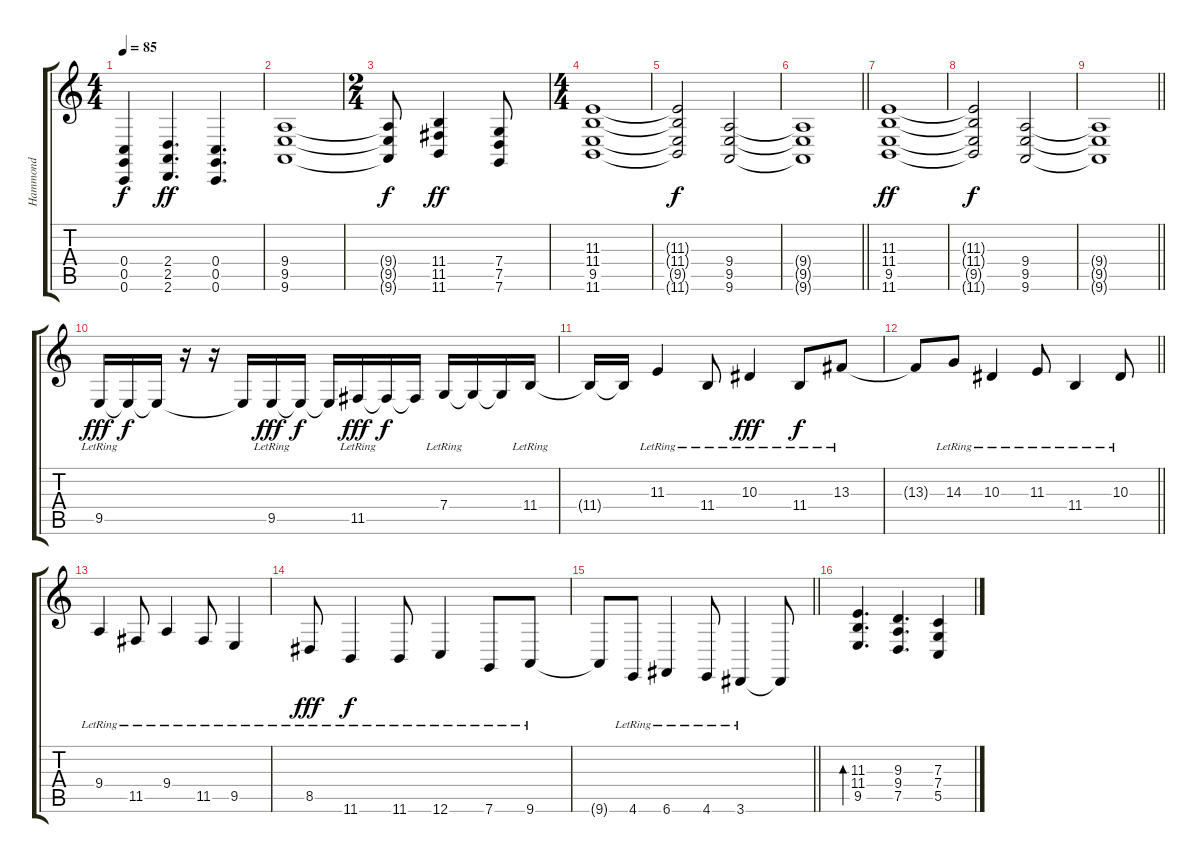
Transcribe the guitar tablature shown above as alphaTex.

\track ("Hammond" "Hammond") {instrument drawbarorgan}
\staff {score tabs}
\tuning (D4 A3 F3 C3 G2 C2) {hide}
\ts (4 4)
\tempo 85
\clef g2
\ks c
(0.4{t} 0.5{t} 0.6{t}).4{dy f} (2.4 2.5 2.6).4{d dy ff} (0.4 0.5 0.6).4{d} |
(9.4 9.5 9.6).1 |
\ts (2 4)
(9.4{t} 9.5{t} 9.6{t}).8{dy f} (11.4 11.5 11.6).4{dy ff} (7.4 7.5 7.6).8 |
\ts (4 4)
(11.3 11.4 9.5 11.6).1 |
(11.3{t} 11.4{t} 9.5{t} 11.6{t}).2{dy f} (9.4 9.5 9.6).2 |
\barLineRight lightlight
(9.4{t} 9.5{t} 9.6{t}).1 |
\section ("" "")
(11.3 11.4 9.5 11.6).1{dy ff} |
(11.3{t} 11.4{t} 9.5{t} 11.6{t}).2{dy f} (9.4 9.5 9.6).2 |
\barLineRight lightlight
(9.4{t} 9.5{t} 9.6{t}).1 |
\section ("" "")
9.5{lr}.16{dy fff} 9.5{t}.16{dy f} 9.5{t}.16 r.16 r.16 9.5{t}.16 9.5{lr}.16{dy fff} 9.5{t}.16{dy f} 9.5{t}.16 11.5{lr}.16{dy fff} 11.5{t}.16{dy f} 11.5{t}.16 7.4{lr}.16 7.4{t}.16 7.4{t}.16 11.4{lr}.16 |
11.4{t}.16 11.4{t}.16 11.3{lr}.4 11.4{lr}.8 10.3{lr}.4{dy fff} 11.4{lr}.8{dy f} 13.3{lr}.8 |
\barLineRight lightlight
13.3{t}.8 14.3{lr}.8 10.3{lr}.4 11.3{lr}.8 11.4{lr}.4 10.3{lr}.8 |
9.4{lr}.4 11.5{lr}.8 9.4{lr}.4 11.5{lr}.8 9.5{lr}.4 |
8.5{lr}.8{dy fff} 11.6{lr}.4{dy f} 11.6{lr}.8 12.6{lr}.4 7.6{lr}.8 9.6{lr}.8 |
\barLineRight lightlight
9.6{t}.8 4.6{lr}.8 6.6{lr}.4 4.6{lr}.8 3.6{lr}.4 3.6{t}.8 |
(11.3 11.4 9.5).4{d bd 60} (9.3 9.4 7.5).4{d} (7.3 7.4 5.5).4
